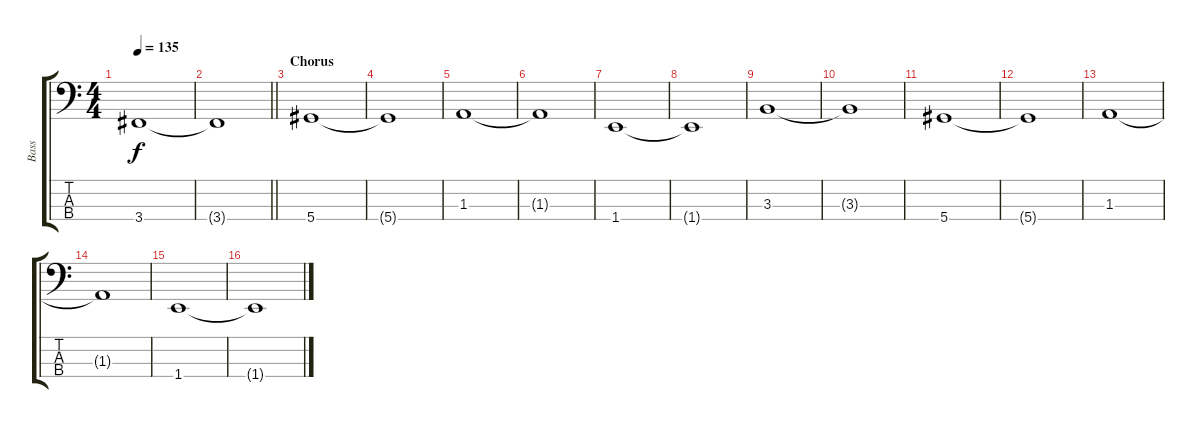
\track ("Bass" "Bass") {instrument electricbassfinger}
\staff {score tabs}
\tuning (Gb2 Db2 Ab1 Eb1) {hide}
\ts (4 4)
\tempo 135
\clef f4
\ks c
3.4.1{dy f} |
\barLineRight lightlight
3.4{t}.1 |
\section ("" "Chorus")
5.4.1 |
5.4{t}.1 |
1.3.1 |
1.3{t}.1 |
1.4.1 |
1.4{t}.1 |
3.3.1 |
3.3{t}.1 |
5.4.1 |
5.4{t}.1 |
1.3.1 |
1.3{t}.1 |
1.4.1 |
1.4{t}.1
